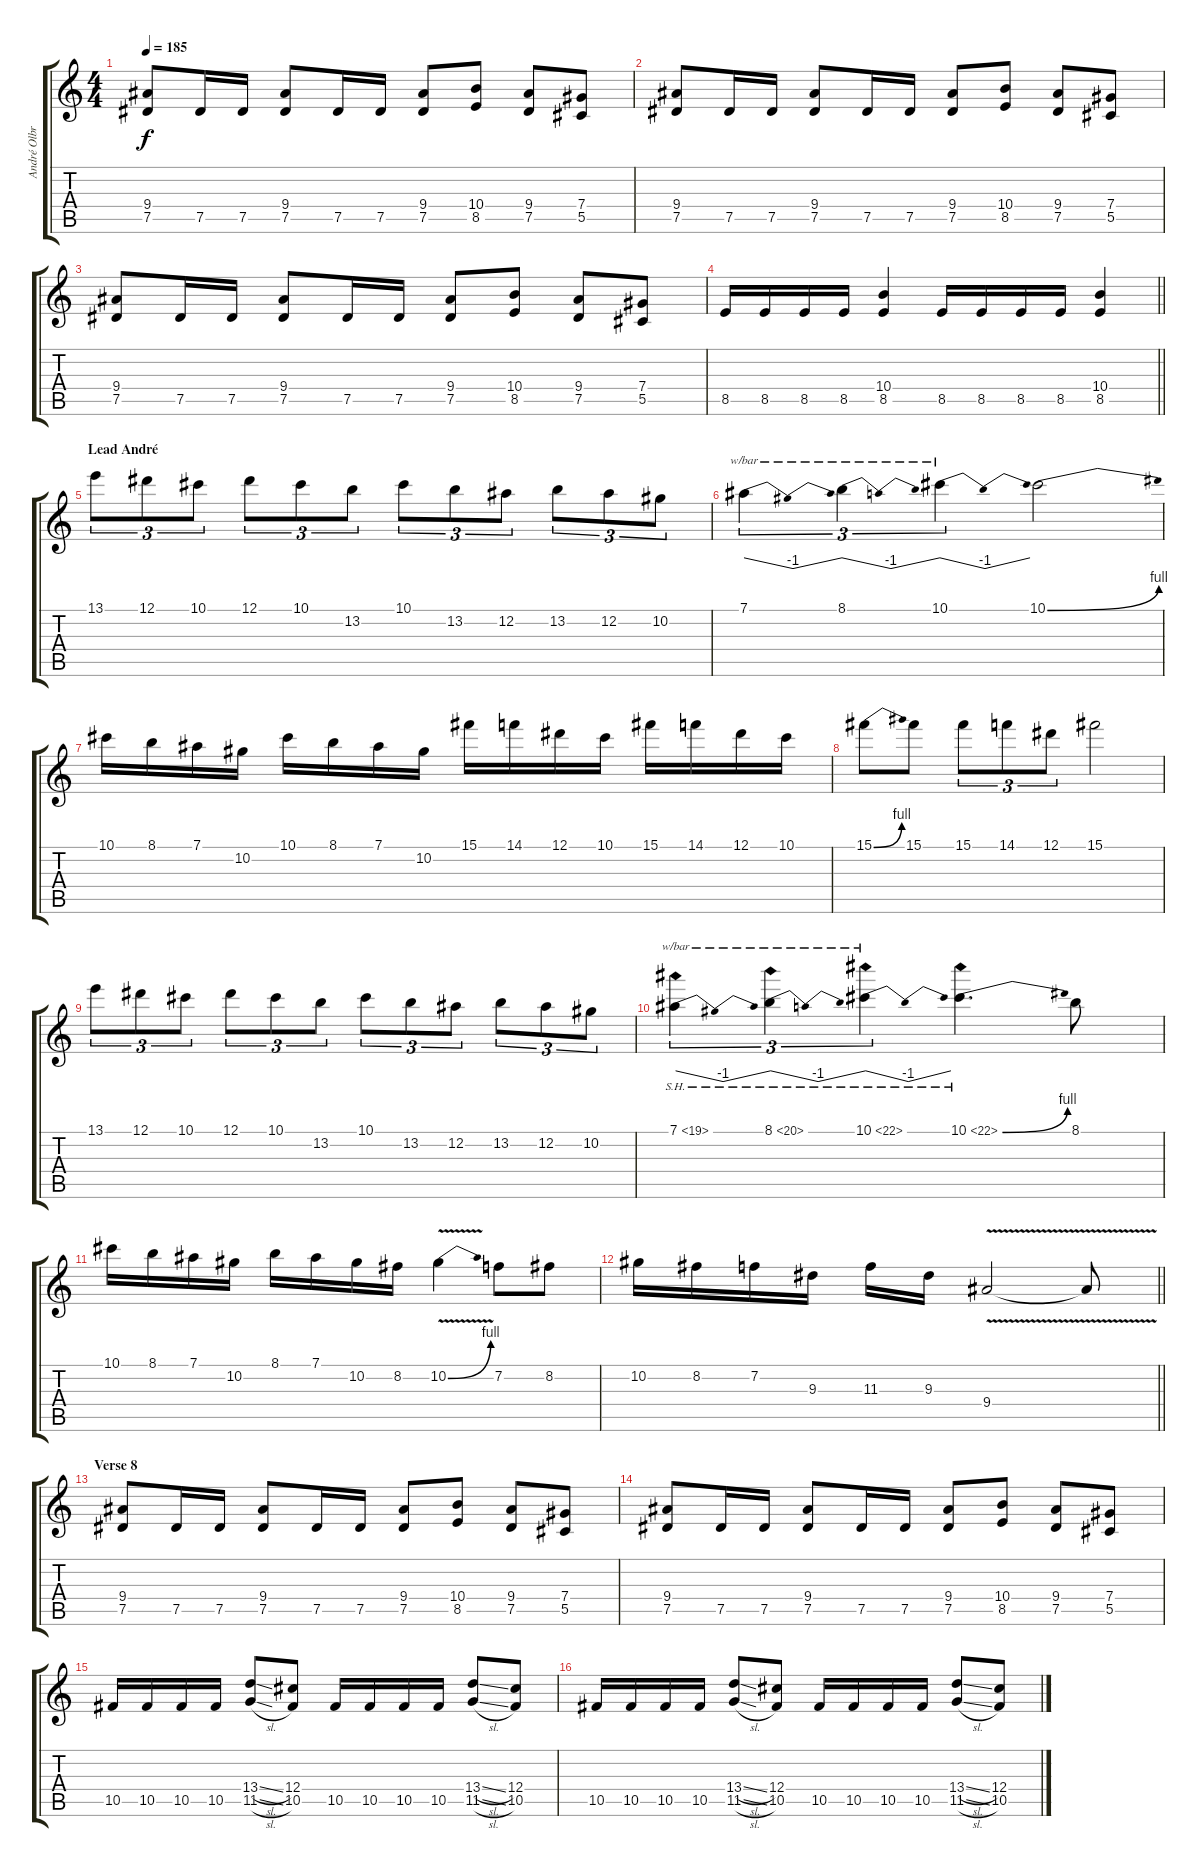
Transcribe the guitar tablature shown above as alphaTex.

\track ("André Olbrich" "André Olbr") {instrument distortionguitar}
\staff {score tabs}
\tuning (Eb4 Bb3 Gb3 Db3 Ab2 Eb2) {hide}
\ts (4 4)
\tempo 185
\clef g2
\ks c
(9.4 7.5).8{dy f} 7.5.16 7.5.16 (9.4 7.5).8 7.5.16 7.5.16 (9.4 7.5).8 (10.4 8.5).8 (9.4 7.5).8 (7.4 5.5).8 |
(9.4 7.5).8 7.5.16 7.5.16 (9.4 7.5).8 7.5.16 7.5.16 (9.4 7.5).8 (10.4 8.5).8 (9.4 7.5).8 (7.4 5.5).8 |
(9.4 7.5).8 7.5.16 7.5.16 (9.4 7.5).8 7.5.16 7.5.16 (9.4 7.5).8 (10.4 8.5).8 (9.4 7.5).8 (7.4 5.5).8 |
\barLineRight lightlight
8.5.16 8.5.16 8.5.16 8.5.16 (10.4 8.5).4 8.5.16 8.5.16 8.5.16 8.5.16 (10.4 8.5).4 |
\section ("" "Lead André")
13.1.8{tu (3 2)} 12.1.8{tu (3 2)} 10.1.8{tu (3 2)} 12.1.8{tu (3 2)} 10.1.8{tu (3 2)} 13.2.8{tu (3 2)} 10.1.8{tu (3 2)} 13.2.8{tu (3 2)} 12.2.8{tu (3 2)} 13.2.8{tu (3 2)} 12.2.8{tu (3 2)} 10.2.8{tu (3 2)} |
7.1.4{tu (3 2) tbe (dip default 0 0 30 -4 60 0)} 8.1.4{tu (3 2) tbe (dip default 0 0 30 -4 60 0)} 10.1.4{tu (3 2) tbe (dip default 0 0 30 -4 60 0)} 10.1{be (bend 0 0 60 4)}.2 |
10.1.16 8.1.16 7.1.16 10.2.16 10.1.16 8.1.16 7.1.16 10.2.16 15.1.16 14.1.16 12.1.16 10.1.16 15.1.16 14.1.16 12.1.16 10.1.16 |
15.1{be (bend 0 0 60 4)}.8 15.1.8 15.1.8{tu (3 2)} 14.1.8{tu (3 2)} 12.1.8{tu (3 2)} 15.1.2 |
13.1.8{tu (3 2)} 12.1.8{tu (3 2)} 10.1.8{tu (3 2)} 12.1.8{tu (3 2)} 10.1.8{tu (3 2)} 13.2.8{tu (3 2)} 10.1.8{tu (3 2)} 13.2.8{tu (3 2)} 12.2.8{tu (3 2)} 13.2.8{tu (3 2)} 12.2.8{tu (3 2)} 10.2.8{tu (3 2)} |
7.1{sh 12}.4{tu (3 2) tbe (dip default 0 0 30 -4 60 0)} 8.1{sh 12}.4{tu (3 2) tbe (dip default 0 0 30 -4 60 0)} 10.1{sh 12}.4{tu (3 2) tbe (dip default 0 0 30 -4 60 0)} 10.1{be (bend 0 0 60 4) sh 12}.4{d} 8.1.8 |
10.1.16 8.1.16 7.1.16 10.2.16 8.1.16 7.1.16 10.2.16 8.2.16 10.2{be (bend 0 0 60 4) v}.4 7.2.8 8.2.8 |
\barLineRight lightlight
10.2.16 8.2.16 7.2.16 9.3.16 11.3.16 9.3.16 9.4{v}.2 9.4{t}.8 |
\section ("" "Verse 8")
(9.4 7.5).8 7.5.16 7.5.16 (9.4 7.5).8 7.5.16 7.5.16 (9.4 7.5).8 (10.4 8.5).8 (9.4 7.5).8 (7.4 5.5).8 |
(9.4 7.5).8 7.5.16 7.5.16 (9.4 7.5).8 7.5.16 7.5.16 (9.4 7.5).8 (10.4 8.5).8 (9.4 7.5).8 (7.4 5.5).8 |
10.5.16 10.5.16 10.5.16 10.5.16 (13.4{sl} 11.5{sl}).8 (12.4 10.5).8 10.5.16 10.5.16 10.5.16 10.5.16 (13.4{sl} 11.5{sl}).8 (12.4 10.5).8 |
10.5.16 10.5.16 10.5.16 10.5.16 (13.4{sl} 11.5{sl}).8 (12.4 10.5).8 10.5.16 10.5.16 10.5.16 10.5.16 (13.4{sl} 11.5{sl}).8 (12.4 10.5).8
